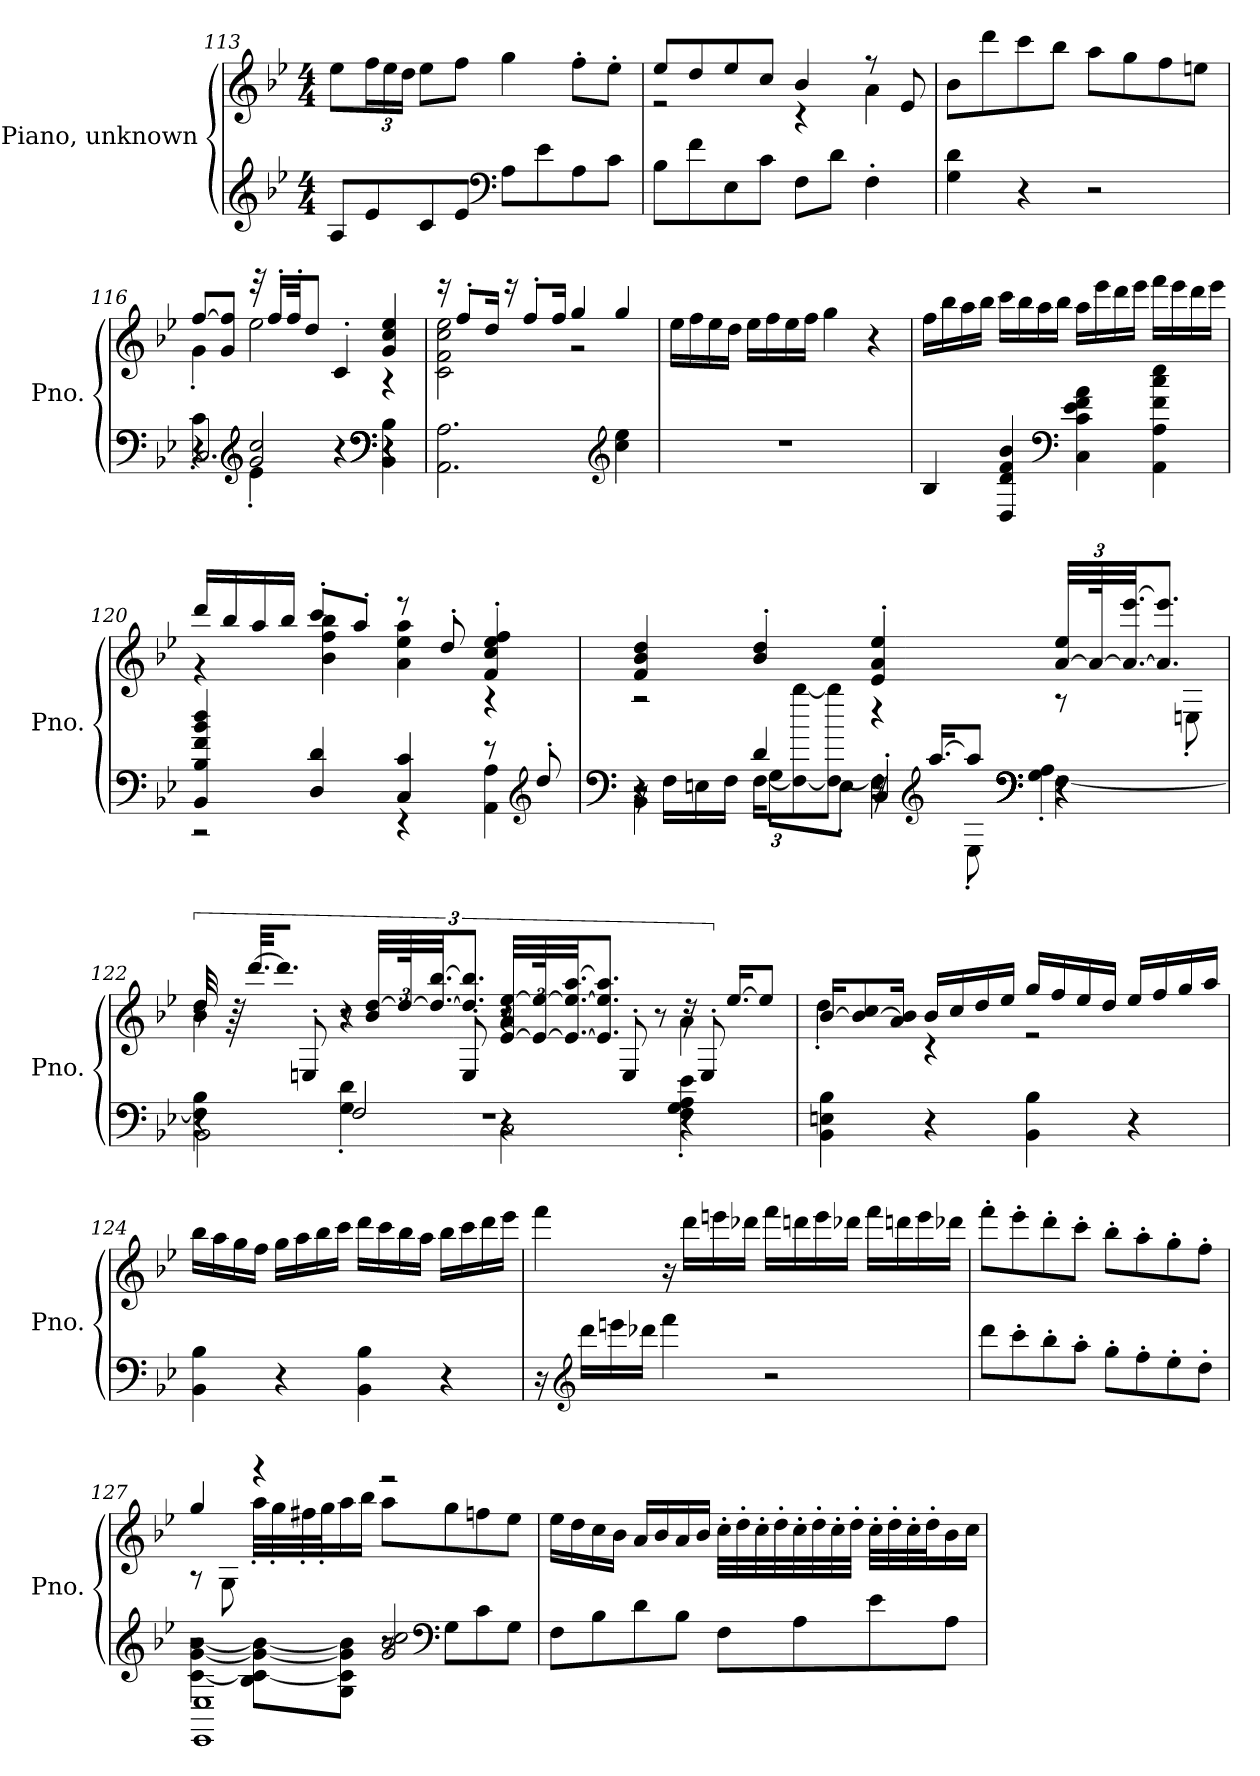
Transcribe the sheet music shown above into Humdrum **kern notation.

**kern	**kern
*part1	*part1
*staff2	*staff1
*I"Piano, unknown	*
*I'Pno.	*
*clefG2	*clefG2
*k[b-e-]	*k[b-e-]
*M4/4	*M4/4
=113	=113
8A/L	8ee-\L
*	*Xbrackettup
8e-/	24ff\L
.	24ee-\
.	24dd\JJ
8c/	8ee-\L
8e-/J	8ff\J
*clefF4	*
8A\L	4gg\
8e-\	.
8A\	8ff'\L
8c\J	8ee-'\J
!!LO:LB:g=z
=114	=114
*	*^
8B-\L	8ee-/L	2r
8f\	8dd/	.
8E-\	8ee-/	.
8c\J	8cc/J	.
8F\L	4b-/	4r
8d\J	.	.
4F'\	8r	4a\
.	8e-/	.
*	*v	*v
=115	=115
4G\ 4d\	8b-\L
.	8ddd\
4r	8ccc\
.	8bb-\J
2r	8aa\L
.	8gg\
.	8ff\
.	8een\J
=116	=116
*^	*^
*	*^	*	*
4r	4c'\	2.C/	[8ff/L	4g'\
.	.	.	8g/ 8ff/]J	.
*clefG2	*	*	*	*
2g/ 2cc/	4e-'\	.	32r	2ee-\
.	.	.	16ff'/LL	.
.	.	.	32ff'/JK	.
.	.	.	8dd/J	.
.	4r	.	4c'/	.
*clefF4	*	*	*	*
4r	4BB-\ 4B-\	4r	4g/ 4cc/ 4ee-/	4r
*v	*v	*v	*	*
=117	=117	=117
2.AA\ 2.A\	16r	2c\ 2f\ 2cc\ 2ee-\
.	8ff'/L	.
.	16dd/Jk	.
.	16r	.
.	8ff'/L	.
.	16ff/Jk	.
.	4gg/	2r
*clefG2	*	*
4cc\ 4ee-\	4gg/	.
*	*v	*v
!!LO:LB:g=z
=118	=118
1r	16ee-\LL
.	16ff\
.	16ee-\
.	16dd\JJ
.	16ee-\LL
.	16ff\
.	16ee-\
.	16ff\JJ
.	4gg\
.	4r
=119	=119
4B-/	16ff\LL
.	16bb-\
.	16aa\
.	16bb-\JJ
4D/ 4d/ 4f/ 4b-/	16ccc\LL
.	16bb-\
.	16aa\
.	16bb-\JJ
*clefF4	*
4C\ 4c\ 4e-\ 4f\ 4a\	16aa\LL
.	16eee-\
.	16ddd\
.	16eee-\JJ
4AA\ 4A\ 4f\ 4cc\ 4ee-\	16fff\LL
.	16eee-\
.	16ddd\
.	16eee-\JJ
!!LO:LB:g=z
=120	=120
*^	*^
4BB-/ 4B-/ 4f/ 4b-/ 4dd/	2r	16ddd/LL	4r
.	.	16bb-/	.
.	.	16aa/	.
.	.	16bb-/JJ	.
4D/ 4d/	.	8ccc'/L	4b-\ 4ff\ 4bb-\
.	.	8aa'/J	.
4C/ 4c/	4r	8r	4a\ 4ee-\ 4aa\
.	.	8dd'/	.
8r	4AA\ 4A\	4f/' 4cc/' 4ee-/' 4ff/'	4r
*clefG2	*	*	*
8dd'/	.	.	.
*v	*v	*	*
=121	=121	=121
*clefF4	*	*
*^	*	*
*	*^	*	*
*	*	*^	*	*
2r	16r	4r	4BB-\	4f/ 4b-/ 4dd/	2r
.	16F\LL	.	.	.	.
.	16En\	.	.	.	.
.	16F\JJ	.	.	.	.
*	*Xbrackettup	*	*	*	*
.	[24F\KL	4d/	8G'\L	4b-/' 4dd/'	.
.	12F\_ [12bb-\	.	.	.	.
.	8F\_ 8bb-\]J	.	8E'\J	.	.
32r	4F\]	4C'/	8r	4e-/' 4a/' 4ee-/'	4r
*clefG2	*	*	*	*	*
[16.aa/KL	.	.	.	.	.
8aa/J]	.	.	8E'\	.	.
*clefF4	*	*	*	*	*
4r	[4F\	4r	4G\' 4A\'	[48a/ 48ee-/LLL	8r
.	.	.	.	96a/K_	.
.	.	.	.	48.a/_ [48.eee-/JJ	.
.	.	.	.	8.a/] 8.eee-/]J	.
.	.	.	.	.	8En'\
*	*	*	*	*v	*v
!!LO:PB:g=z
=122	=122	=122	=122	=122
*	*	*	*	*brackettup
*	*	*	*	*^
*	*	*	*	*	*^
1r	4F\] 4B-\	4r	2BB-\	48dd/	4b-\	8r
.	.	.	.	96r	.	.
.	.	.	.	[48.ddd/KKL	.	.
.	.	.	.	8.ddd/J]	.	.
.	.	.	.	.	.	8En'/
*	*	*	*	*Xbrackettup	*	*
.	4G\' 4d\'	2F/	.	48b-/ [48dd/LLL	4r	8r
.	.	.	.	96dd/K_	.	.
.	.	.	.	48.dd/_ [48.bb-/JJ	.	.
.	.	.	.	8.dd/] 8.bb-/]J	.	.
.	.	.	.	.	.	8E'/
.	4r	.	2C\	[48e-/ 48a/ [48ee-/LLL	4r	8r
.	.	.	.	96e-/_ 96ee-/_K	.	.
.	.	.	.	48.e-/_ 48.ee-/_ [48.aa/JJ	.	.
.	.	.	.	8.e-/] 8.ee-/] 8.aa/]J	.	.
.	.	.	.	.	.	8E'/
.	4F\' 4G\' 4A\' 4e-\'	4r	.	8r	4a\	32r
.	.	.	.	.	.	[16.ee-/KL
.	.	.	.	8E'/	.	8ee-/J]
*v	*v	*v	*v	*	*	*
*	*	*v	*v
!!LO:LB:g=z
=123	=123	=123
4BB-\ 4En\ 4B-\	[16b-/KL	4dd'\
.	8b-/_ 8cc/	.
.	16a/ 16b-/]Jk	.
4r	16b-/LL	4r
.	16cc/	.
.	16dd/	.
.	16ee-/JJ	.
4BB-\ 4B-\	16gg/LL	2r
.	16ff/	.
.	16ee-/	.
.	16dd/JJ	.
4r	16ee-/LL	.
.	16ff/	.
.	16gg/	.
.	16aa/JJ	.
*	*v	*v
=124	=124
4BB-\ 4B-\	16bb-\LL
.	16aa\
.	16gg\
.	16ff\JJ
4r	16gg\LL
.	16aa\
.	16bb-\
.	16ccc\JJ
4BB-\ 4B-\	16ddd\LL
.	16ccc\
.	16bb-\
.	16aa\JJ
4r	16bb-\LL
.	16ccc\
.	16ddd\
.	16eee-\JJ
!!LO:LB:g=z
=125	=125
16r	4fff\
*clefG2	*
16ddd\LL	.
16eeen\	.
16ddd-X\JJ	.
4fff\	16r
.	16ddd\LL
.	16eeen\
.	16ddd-X\JJ
2r	16fff\LL
.	16dddn\
.	16eee\
.	16ddd-X\JJ
.	16fff\LL
.	16dddn\
.	16eee\
.	16ddd-X\JJ
=126	=126
8ddd\L	8fff'\L
8ccc'\	8eee-'\
8bb-'\	8ddd'\
8aa'\J	8ccc'\J
8gg'\L	8bb-'\L
8ff'\	8aa'\
8ee-'\	8gg'\
8dd'\J	8ff'\J
!!LO:LB:g=z
=127	=127
*^	*^
*	*^	*	*
2r	[4c\ [4g\ [4b-\	1EE- 1E-	4gg/	8r
.	.	.	.	8G\
.	8B-\ 8c\_ 8g\_ 8b-\_L	.	4r	32aa'\LLL
.	.	.	.	32gg'\
.	.	.	.	32ff#X'\
.	.	.	.	32gg'\J
.	8G\ 8c\] 8g\] 8b-\]J	.	.	16aa\
.	.	.	.	16bb-\JJ
2g/ 2b-/ 2cc/	8r	.	2r	8aa\L
*clefF4	*	*	*	*
.	8G\L	.	.	8gg\
.	8c\	.	.	8ffn\
.	8G\J	.	.	8ee-\J
*v	*v	*v	*	*
*	*v	*v
=128	=128
8F\L	16ee-\LL
.	16dd\
8B-\	16cc\
.	16b-\JJ
8d\	16a/LL
.	16b-/
8B-\J	16a/
.	16b-/JJ
8F\L	32cc'\LLL
.	32dd'\
.	32cc'\
.	32dd'\
8A\	32cc'\
.	32dd'\
.	32cc'\
.	32dd'\JJJ
8e-\	32cc'\LLL
.	32dd'\
.	32cc'\
.	32dd'\J
8A\J	16b-\
.	16cc\JJ
=	=
*-	*-
